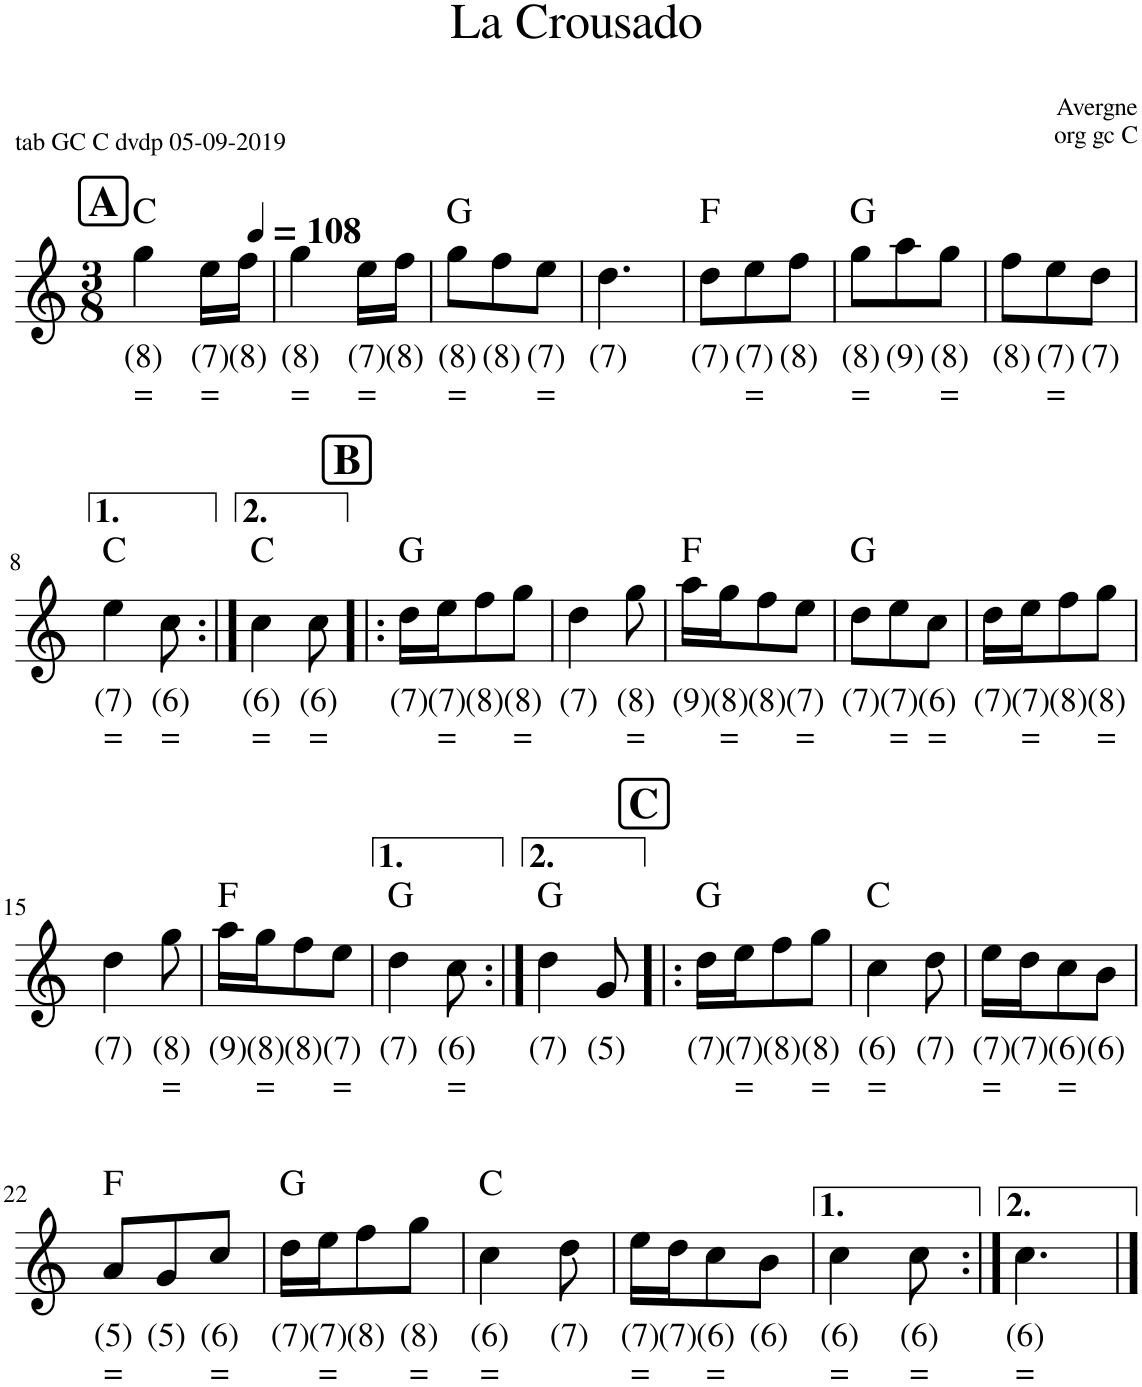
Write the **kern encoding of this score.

**kern	**text	**text	**harte
*part1	*part1	*part1	*part1
*staff1	*staff1	*staff1	*
*I"Accordeon	*	*	*
*I'Acc.	*	*	*
*clefG2	*	*	*
*k[]	*	*	*
*M3/8	*	*	*
*MM108	*	*	*
!!LO:REH:place=s1:a:B:cj:fs=14:t=A
=1	=1	=1	=1
!	!LO:LY:b	!LO:LY:b	!
4gg\	(8)	=	C:maj
!	!LO:LY:b	!LO:LY:b	!
16ee\LL	(7)	=	.
!	!LO:LY:b	!	!
16ff\JJ	(8)	.	.
=2	=2	=2	=2
!	!LO:LY:b	!LO:LY:b	!
4gg\	(8)	=	.
!	!LO:LY:b	!LO:LY:b	!
16ee\LL	(7)	=	.
!	!LO:LY:b	!	!
16ff\JJ	(8)	.	.
=3	=3	=3	=3
!	!LO:LY:b	!LO:LY:b	!
8gg\L	(8)	=	G:maj
!	!LO:LY:b	!	!
8ff\	(8)	.	.
!	!LO:LY:b	!LO:LY:b	!
8ee\J	(7)	=	.
=4	=4	=4	=4
!	!LO:LY:b	!	!
4.dd\	(7)	.	.
=5	=5	=5	=5
!	!LO:LY:b	!	!
8dd\L	(7)	.	F:maj
!	!LO:LY:b	!LO:LY:b	!
8ee\	(7)	=	.
!	!LO:LY:b	!	!
8ff\J	(8)	.	.
=6	=6	=6	=6
!	!LO:LY:b	!LO:LY:b	!
8gg\L	(8)	=	G:maj
!	!LO:LY:b	!	!
8aa\	(9)	.	.
!	!LO:LY:b	!LO:LY:b	!
8gg\J	(8)	=	.
=7	=7	=7	=7
!	!LO:LY:b	!	!
8ff\L	(8)	.	.
!	!LO:LY:b	!LO:LY:b	!
8ee\	(7)	=	.
!	!LO:LY:b	!	!
8dd\J	(7)	.	.
!!LO:LB:g=z
=8	=8	=8	=8
!	!LO:LY:b	!LO:LY:b	!
4ee\	(7)	=	C:maj
!	!LO:LY:b	!LO:LY:b	!
8cc\	(6)	=	.
=9:|!	=9:|!	=9:|!	=9:|!
!	!LO:LY:b	!LO:LY:b	!
4cc\	(6)	=	C:maj
!	!LO:LY:b	!LO:LY:b	!
8cc\	(6)	=	.
!!LO:REH:place=s1:a:B:cj:fs=14:t=B
=10!|:	=10!|:	=10!|:	=10!|:
!	!LO:LY:b	!	!
16dd\LL	(7)	.	G:maj
!	!LO:LY:b	!LO:LY:b	!
16ee\J	(7)	=	.
!	!LO:LY:b	!	!
8ff\	(8)	.	.
!	!LO:LY:b	!LO:LY:b	!
8gg\J	(8)	=	.
=11	=11	=11	=11
!	!LO:LY:b	!	!
4dd\	(7)	.	.
!	!LO:LY:b	!LO:LY:b	!
8gg\	(8)	=	.
=12	=12	=12	=12
!	!LO:LY:b	!	!
16aa\LL	(9)	.	F:maj
!	!LO:LY:b	!LO:LY:b	!
16gg\J	(8)	=	.
!	!LO:LY:b	!	!
8ff\	(8)	.	.
!	!LO:LY:b	!LO:LY:b	!
8ee\J	(7)	=	.
=13	=13	=13	=13
!	!LO:LY:b	!	!
8dd\L	(7)	.	G:maj
!	!LO:LY:b	!LO:LY:b	!
8ee\	(7)	=	.
!	!LO:LY:b	!LO:LY:b	!
8cc\J	(6)	=	.
=14	=14	=14	=14
!	!LO:LY:b	!	!
16dd\LL	(7)	.	.
!	!LO:LY:b	!LO:LY:b	!
16ee\J	(7)	=	.
!	!LO:LY:b	!	!
8ff\	(8)	.	.
!	!LO:LY:b	!LO:LY:b	!
8gg\J	(8)	=	.
!!LO:LB:g=z
=15	=15	=15	=15
!	!LO:LY:b	!	!
4dd\	(7)	.	.
!	!LO:LY:b	!LO:LY:b	!
8gg\	(8)	=	.
=16	=16	=16	=16
!	!LO:LY:b	!	!
16aa\LL	(9)	.	F:maj
!	!LO:LY:b	!LO:LY:b	!
16gg\J	(8)	=	.
!	!LO:LY:b	!	!
8ff\	(8)	.	.
!	!LO:LY:b	!LO:LY:b	!
8ee\J	(7)	=	.
=17	=17	=17	=17
!	!LO:LY:b	!	!
4dd\	(7)	.	G:maj
!	!LO:LY:b	!LO:LY:b	!
8cc\	(6)	=	.
=18:|!	=18:|!	=18:|!	=18:|!
!	!LO:LY:b	!	!
4dd\	(7)	.	G:maj
!	!LO:LY:b	!	!
8g/	(5)	.	.
!!LO:REH:place=s1:a:B:cj:fs=14:t=C
=19!|:	=19!|:	=19!|:	=19!|:
!	!LO:LY:b	!	!
16dd\LL	(7)	.	G:maj
!	!LO:LY:b	!LO:LY:b	!
16ee\J	(7)	=	.
!	!LO:LY:b	!	!
8ff\	(8)	.	.
!	!LO:LY:b	!LO:LY:b	!
8gg\J	(8)	=	.
=20	=20	=20	=20
!	!LO:LY:b	!LO:LY:b	!
4cc\	(6)	=	C:maj
!	!LO:LY:b	!	!
8dd\	(7)	.	.
=21	=21	=21	=21
!	!LO:LY:b	!LO:LY:b	!
16ee\LL	(7)	=	.
!	!LO:LY:b	!	!
16dd\J	(7)	.	.
!	!LO:LY:b	!LO:LY:b	!
8cc\	(6)	=	.
!	!LO:LY:b	!	!
8b\J	(6)	.	.
!!LO:LB:g=z
=22	=22	=22	=22
!	!LO:LY:b	!LO:LY:b	!
8a/L	(5)	=	F:maj
!	!LO:LY:b	!	!
8g/	(5)	.	.
!	!LO:LY:b	!LO:LY:b	!
8cc/J	(6)	=	.
=23	=23	=23	=23
!	!LO:LY:b	!	!
16dd\LL	(7)	.	G:maj
!	!LO:LY:b	!LO:LY:b	!
16ee\J	(7)	=	.
!	!LO:LY:b	!	!
8ff\	(8)	.	.
!	!LO:LY:b	!LO:LY:b	!
8gg\J	(8)	=	.
=24	=24	=24	=24
!	!LO:LY:b	!LO:LY:b	!
4cc\	(6)	=	C:maj
!	!LO:LY:b	!	!
8dd\	(7)	.	.
=25	=25	=25	=25
!	!LO:LY:b	!LO:LY:b	!
16ee\LL	(7)	=	.
!	!LO:LY:b	!	!
16dd\J	(7)	.	.
!	!LO:LY:b	!LO:LY:b	!
8cc\	(6)	=	.
!	!LO:LY:b	!	!
8b\J	(6)	.	.
=26	=26	=26	=26
!	!LO:LY:b	!LO:LY:b	!
4cc\	(6)	=	.
!	!LO:LY:b	!LO:LY:b	!
8cc\	(6)	=	.
=27:|!	=27:|!	=27:|!	=27:|!
!	!LO:LY:b	!LO:LY:b	!
4.cc\	(6)	=	.
==	==	==	==
*-	*-	*-	*-
